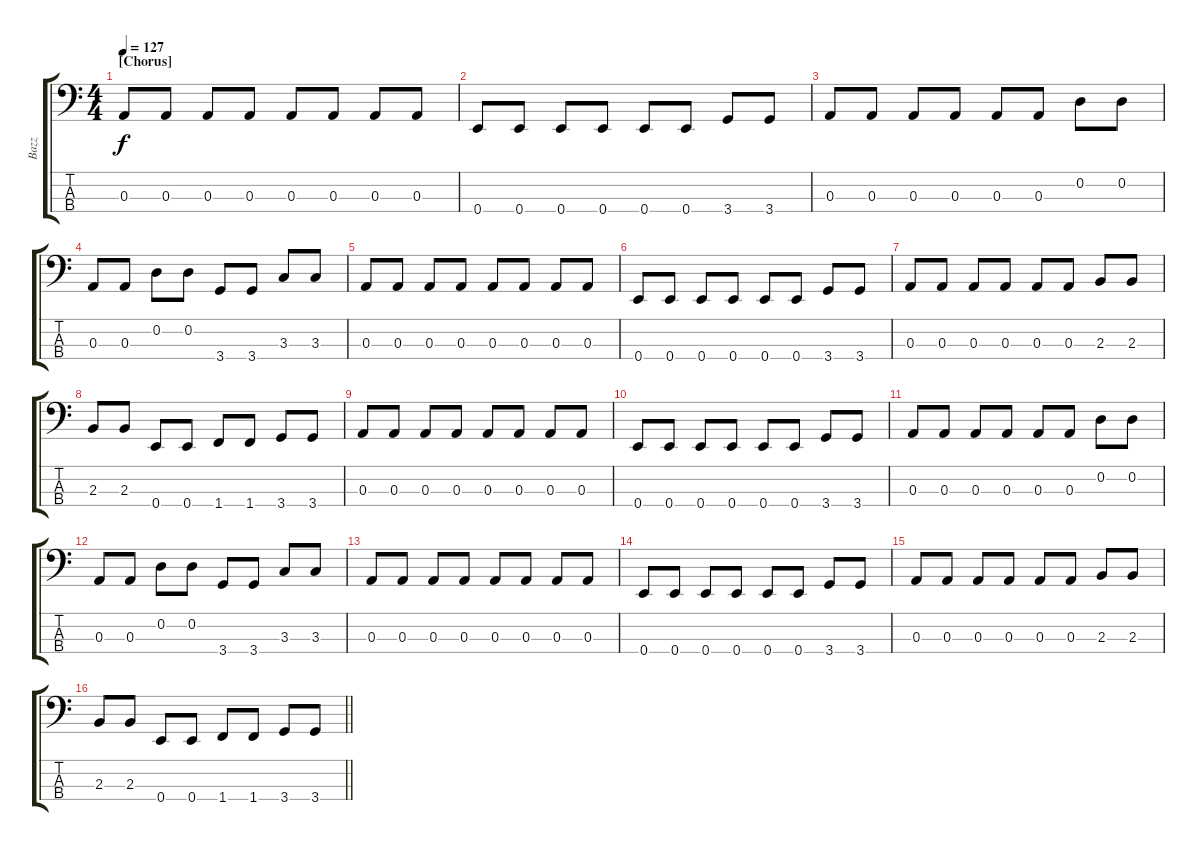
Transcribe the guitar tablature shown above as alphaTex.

\track ("Bazz" "Bazz") {instrument electricbasspick}
\staff {score tabs}
\tuning (G2 D2 A1 E1) {hide}
\ts (4 4)
\section ("" "[Chorus]")
\tempo 127
\clef f4
\ks c
0.3.8{dy f} 0.3.8 0.3.8 0.3.8 0.3.8 0.3.8 0.3.8 0.3.8 |
0.4.8 0.4.8 0.4.8 0.4.8 0.4.8 0.4.8 3.4.8 3.4.8 |
0.3.8 0.3.8 0.3.8 0.3.8 0.3.8 0.3.8 0.2.8 0.2.8 |
0.3.8 0.3.8 0.2.8 0.2.8 3.4.8 3.4.8 3.3.8 3.3.8 |
0.3.8 0.3.8 0.3.8 0.3.8 0.3.8 0.3.8 0.3.8 0.3.8 |
0.4.8 0.4.8 0.4.8 0.4.8 0.4.8 0.4.8 3.4.8 3.4.8 |
0.3.8 0.3.8 0.3.8 0.3.8 0.3.8 0.3.8 2.3.8 2.3.8 |
2.3.8 2.3.8 0.4.8 0.4.8 1.4.8 1.4.8 3.4.8 3.4.8 |
0.3.8 0.3.8 0.3.8 0.3.8 0.3.8 0.3.8 0.3.8 0.3.8 |
0.4.8 0.4.8 0.4.8 0.4.8 0.4.8 0.4.8 3.4.8 3.4.8 |
0.3.8 0.3.8 0.3.8 0.3.8 0.3.8 0.3.8 0.2.8 0.2.8 |
0.3.8 0.3.8 0.2.8 0.2.8 3.4.8 3.4.8 3.3.8 3.3.8 |
0.3.8 0.3.8 0.3.8 0.3.8 0.3.8 0.3.8 0.3.8 0.3.8 |
0.4.8 0.4.8 0.4.8 0.4.8 0.4.8 0.4.8 3.4.8 3.4.8 |
0.3.8 0.3.8 0.3.8 0.3.8 0.3.8 0.3.8 2.3.8 2.3.8 |
\barLineRight lightlight
2.3.8 2.3.8 0.4.8 0.4.8 1.4.8 1.4.8 3.4.8 3.4.8
